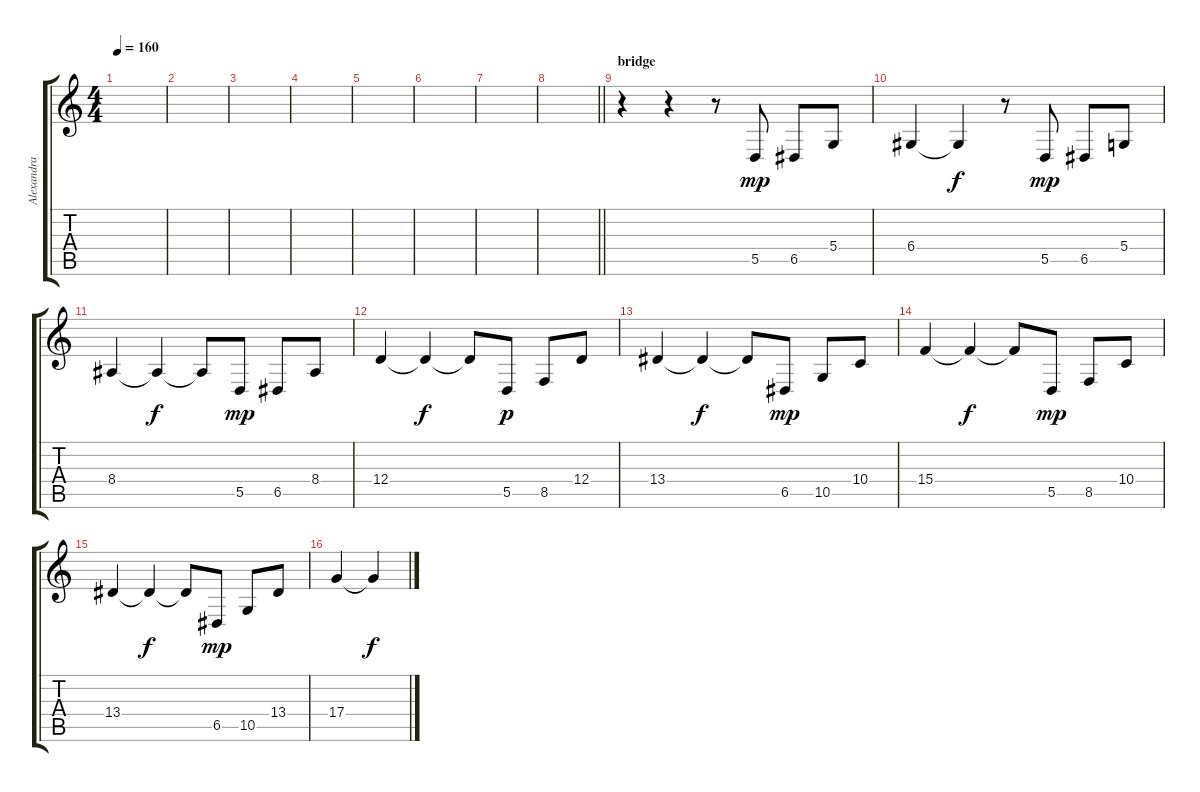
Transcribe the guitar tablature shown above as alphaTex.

\track ("Alexandra Didyk" "Alexandra ") {instrument cello}
\staff {score tabs}
\tuning (E4 B3 G3 D3 A2 E2) {hide}
\ts (4 4)
\tempo 160
\clef g2
\ks c
|
|
|
|
|
|
|
\barLineRight lightlight
|
\section ("" "bridge")
r.4 r.4 r.8 5.5.8{dy mp} 6.5.8 5.4.8 |
6.4.4 6.4{t}.4{dy f} r.8 5.5.8{dy mp} 6.5.8 5.4.8 |
8.4.4 8.4{t}.4{dy f} 8.4{t}.8 5.5.8{dy mp} 6.5.8 8.4.8 |
12.4.4 12.4{t}.4{dy f} 12.4{t}.8 5.5.8{dy p} 8.5.8 12.4.8 |
13.4.4 13.4{t}.4{dy f} 13.4{t}.8 6.5.8{dy mp} 10.5.8 10.4.8 |
15.4.4 15.4{t}.4{dy f} 15.4{t}.8 5.5.8{dy mp} 8.5.8 10.4.8 |
13.4.4 13.4{t}.4{dy f} 13.4{t}.8 6.5.8{dy mp} 10.5.8 13.4.8 |
17.4.4 17.4{t}.4{dy f}
